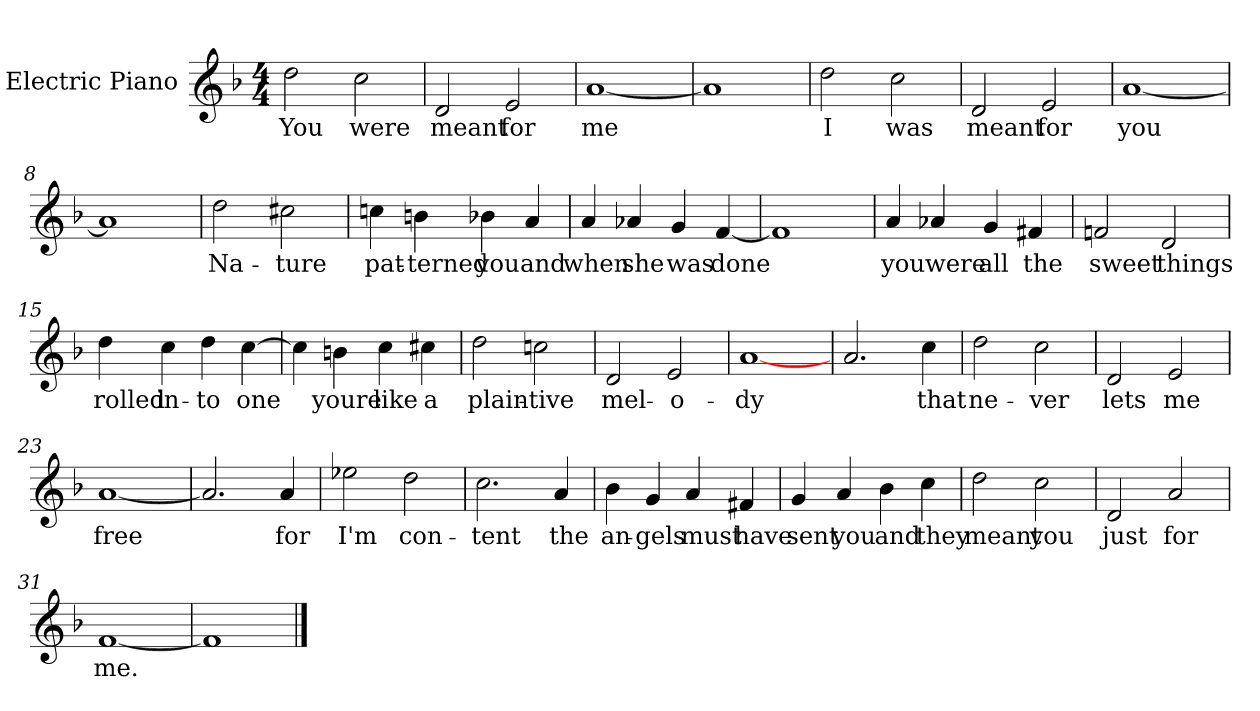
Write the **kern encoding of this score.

**kern	**text
*part1	*part1
*staff1	*staff1
*I"Electric Piano	*
*I'E.Pno	*
*clefG2	*
*k[b-]	*
*F:	*
*M4/4	*
=1	=1
2dd\	You
2cc\	were
=2	=2
2d/	meant
2e/	for
=3	=3
[1a	me
=4	=4
1a]	.
=5	=5
2dd\	I
2cc\	was
=6	=6
2d/	meant
2e/	for
=7	=7
[1a	you
=8	=8
1a]	.
!!LO:LB:g=z
=9	=9
2dd\	Na-
2cc#X\	-ture
=10	=10
4ccn\	pat-
4bn\	terned
4b-X\	you
4a/	and
=11	=11
4a/	when
4a-X/	she
4g/	was
[4f/	done
=12	=12
1f]	.
=13	=13
4a/	you
4a-X/	were
4g/	all
4f#X/	the
!!LO:LB:g=z
=14	=14
2fn/	sweet
2d/	things
=15	=15
4dd\	rolled
4cc\	in-
4dd\	-to
[4cc\	one
=16	=16
4cc\]	.
4bn\	youre
4cc\	like
4cc#X\	a
=17	=17
2dd\	plain-
2ccn\	tive
=18	=18
2d/	mel-
2e/	o-
=19	=19
[1a	dy
!!LO:LB:g=z
=20	=20
2.a/	.
4cc\	that
=21	=21
2dd\	ne-
2cc\	-ver
=22	=22
2d/	lets
2e/	me
=23	=23
[1a	free
=24	=24
2.a/]	.
4a/	for
=25	=25
2ee-X\	I'm
2dd\	con-
=26	=26
2.cc\	-tent
4a/	the
=27	=27
4b-\	an-
4g/	-gels
4a/	must
4f#X/	have
!!LO:LB:g=z
=28	=28
4g/	sent
4a/	you
4b-\	and
4cc\	they
=29	=29
2dd\	meant
2cc\	you
=30	=30
2d/	just
2a/	for
=31	=31
[1f	me.
=32	=32
1f]	.
==	==
*-	*-
